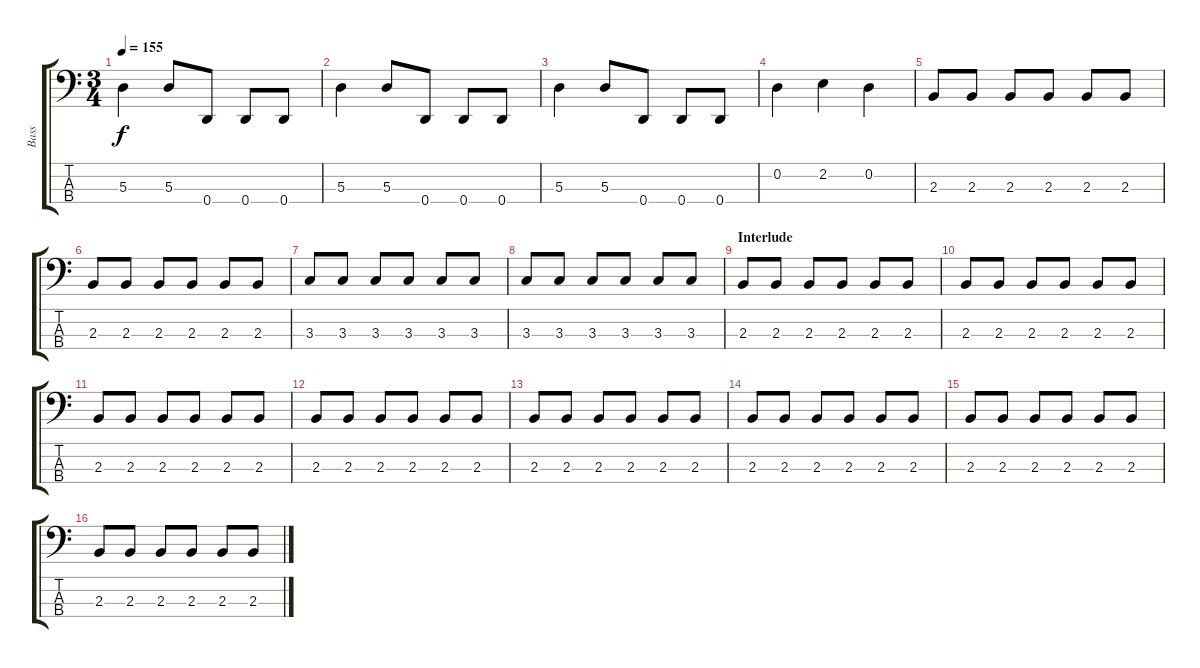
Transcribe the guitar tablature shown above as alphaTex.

\track ("Bass" "Bass") {instrument electricbassfinger}
\staff {score tabs}
\tuning (G2 D2 A1 D1) {hide}
\ts (3 4)
\tempo 155
\clef f4
\ks c
5.3.4{dy f} 5.3.8 0.4.8 0.4.8 0.4.8 |
5.3.4 5.3.8 0.4.8 0.4.8 0.4.8 |
5.3.4 5.3.8 0.4.8 0.4.8 0.4.8 |
0.2.4 2.2.4 0.2.4 |
2.3.8 2.3.8 2.3.8 2.3.8 2.3.8 2.3.8 |
2.3.8 2.3.8 2.3.8 2.3.8 2.3.8 2.3.8 |
3.3.8 3.3.8 3.3.8 3.3.8 3.3.8 3.3.8 |
3.3.8 3.3.8 3.3.8 3.3.8 3.3.8 3.3.8 |
\section ("" "Interlude")
2.3.8 2.3.8 2.3.8 2.3.8 2.3.8 2.3.8 |
2.3.8 2.3.8 2.3.8 2.3.8 2.3.8 2.3.8 |
2.3.8 2.3.8 2.3.8 2.3.8 2.3.8 2.3.8 |
2.3.8 2.3.8 2.3.8 2.3.8 2.3.8 2.3.8 |
2.3.8 2.3.8 2.3.8 2.3.8 2.3.8 2.3.8 |
2.3.8 2.3.8 2.3.8 2.3.8 2.3.8 2.3.8 |
2.3.8 2.3.8 2.3.8 2.3.8 2.3.8 2.3.8 |
2.3.8 2.3.8 2.3.8 2.3.8 2.3.8 2.3.8
